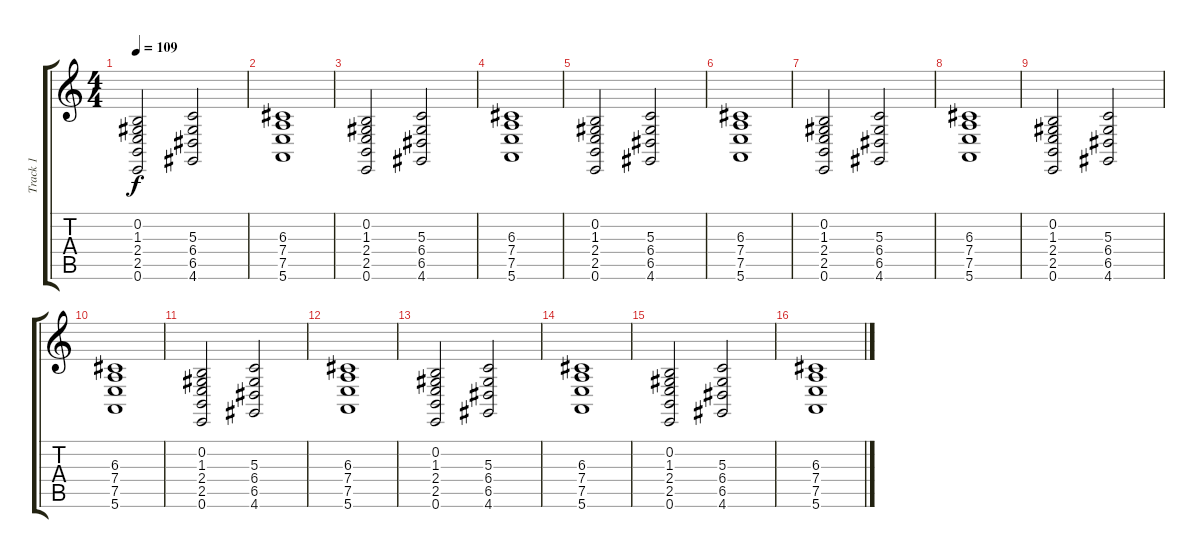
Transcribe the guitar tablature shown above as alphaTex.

\track ("Track 1" "Track 1") {instrument stringensemble1}
\staff {score tabs}
\tuning (E4 B3 G3 D3 A2 E2) {hide}
\ts (4 4)
\tempo 109
\clef g2
\ks c
(0.2 1.3 2.4 2.5 0.6).2{dy f} (5.3 6.4 6.5 4.6).2 |
(6.3 7.4 7.5 5.6).1 |
(0.2 1.3 2.4 2.5 0.6).2 (5.3 6.4 6.5 4.6).2 |
(6.3 7.4 7.5 5.6).1 |
(0.2 1.3 2.4 2.5 0.6).2 (5.3 6.4 6.5 4.6).2 |
(6.3 7.4 7.5 5.6).1 |
(0.2 1.3 2.4 2.5 0.6).2 (5.3 6.4 6.5 4.6).2 |
(6.3 7.4 7.5 5.6).1 |
(0.2 1.3 2.4 2.5 0.6).2 (5.3 6.4 6.5 4.6).2 |
(6.3 7.4 7.5 5.6).1 |
(0.2 1.3 2.4 2.5 0.6).2 (5.3 6.4 6.5 4.6).2 |
(6.3 7.4 7.5 5.6).1 |
(0.2 1.3 2.4 2.5 0.6).2 (5.3 6.4 6.5 4.6).2 |
(6.3 7.4 7.5 5.6).1 |
(0.2 1.3 2.4 2.5 0.6).2 (5.3 6.4 6.5 4.6).2 |
(6.3 7.4 7.5 5.6).1
